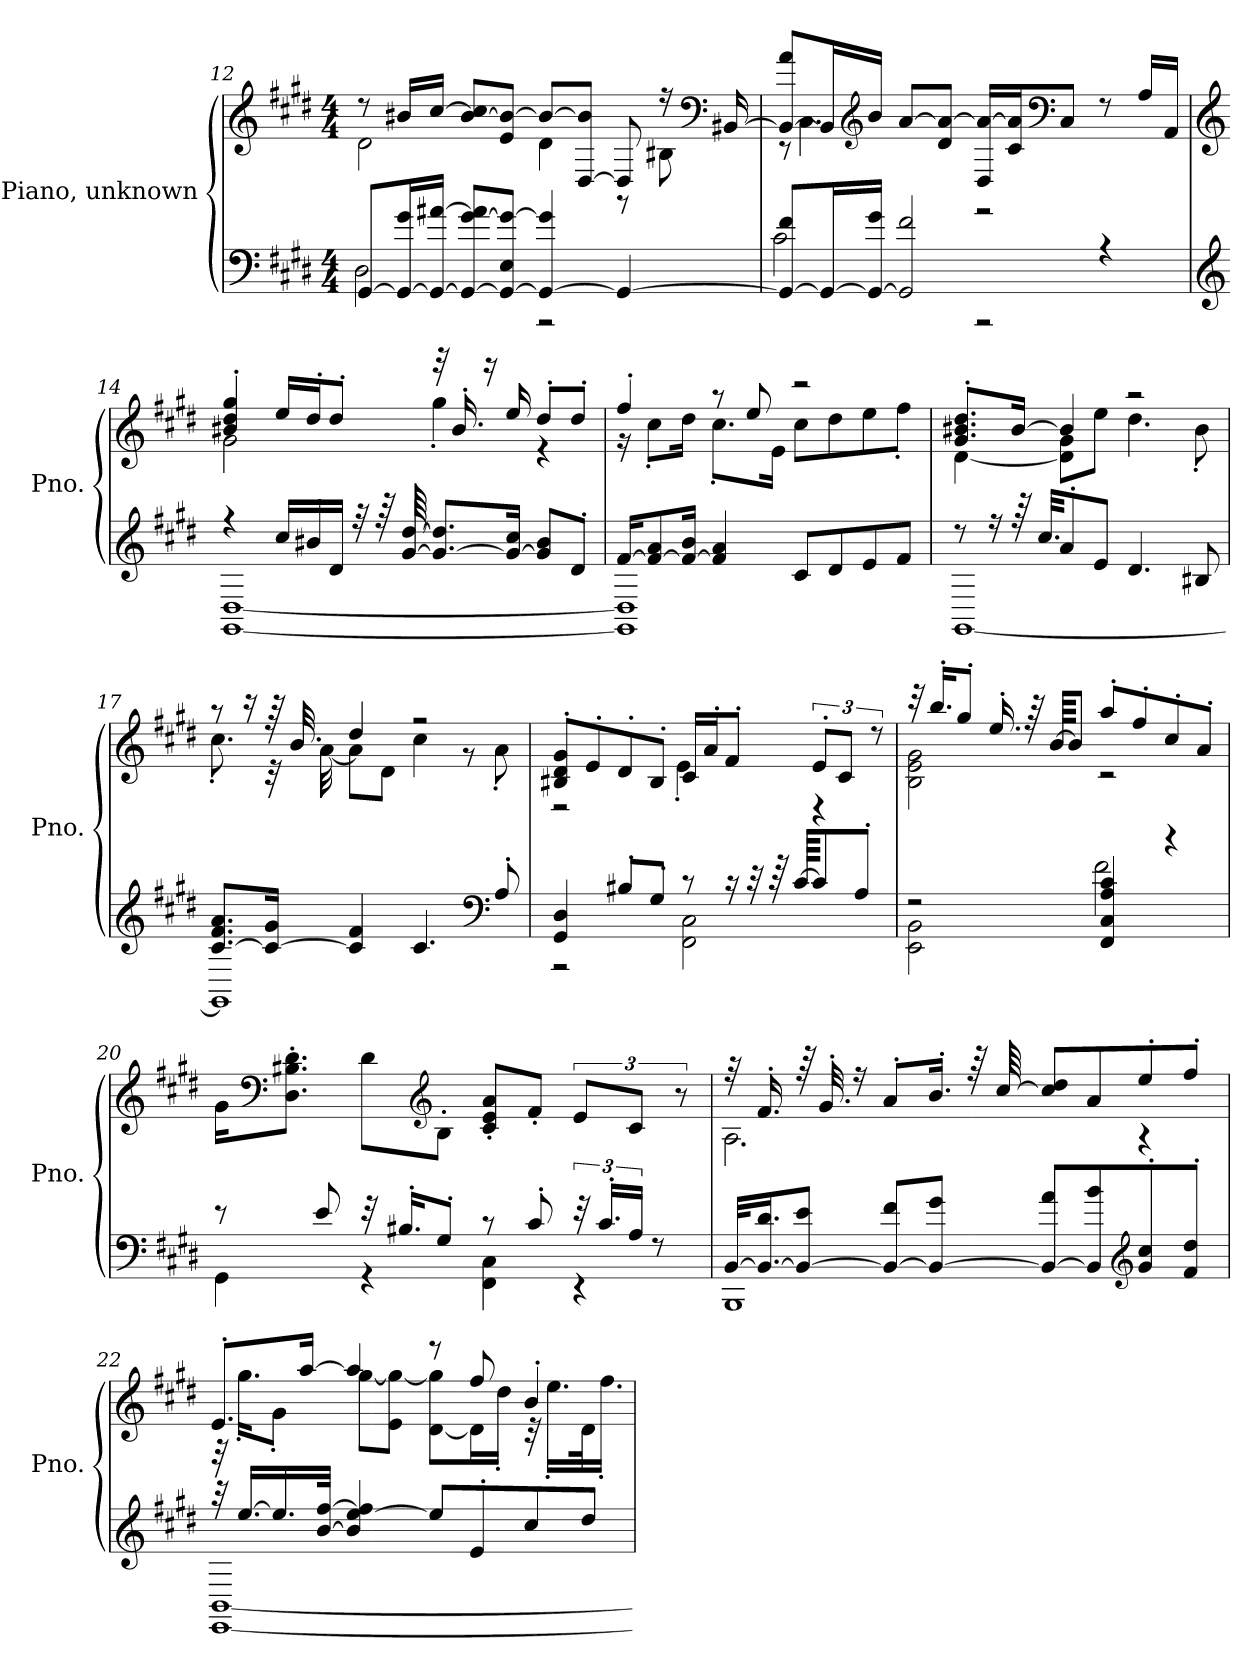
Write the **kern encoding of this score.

**kern	**kern
*part1	*part1
*staff2	*staff1
*I"Piano, unknown	*
*I'Pno.	*
*clefF4	*clefG2
*k[f#c#g#d#]	*k[f#c#g#d#]
*M4/4	*M4/4
=12	=12
*^	*^
[8GG#/L	2D#\	8r	2d#\
16GG#/_ 16g#/L	.	16b#X/LL	.
16GG#/_ [16a#X/JJ	.	[16cc#/JJ	.
8GG#/_ [8g#/ 8a#/]L	.	[8b#/ 8cc#/]L	.
8GG#/_ 8E/ 8g#/_J	.	8e/ 8b#/_J	.
4GG#/_ 4g#/]	2r	8b#/L_	4d#\
.	.	[8D#/ 8b#/]J	.
4GG#/_	.	8D#/]	8r
.	.	16r	8B#X\
*	*	*clefF4	*
.	.	[16BB#X/	.
!!LO:LB:g=z	!!
=13	=13	=13	=13
8GG#/_ 8f#/L	2c#\	8BB#/_ 8a/L	8r
16GG#/L_	.	16BB#/L]	4.C#\
*	*	*clefG2	*
16GG#/_ 16g#/JJ	.	16b/JJ	.
2GG#/] 2f#/	.	[8a/L	.
.	.	8d#/ 8a/_J	.
.	2r	16D#/ 16a/_LL	2r
.	.	16c#/ 16a/]J	.
*	*	*clefF4	*
.	.	8C#/J	.
4r	.	8r	.
.	.	16A/LL	.
.	.	16AA/JJ	.
=14	=14	=14	=14
*clefG2	*	*clefG2	*
4r	[1GG# [1D#	4b#X/' 4dd#/' 4gg#/'	2g#\
16cc#/LL	.	16ee/LL	.
16b#X'/	.	16dd#'/J	.
16d#/JJ	.	8dd#'/J	.
32r	.	.	.
64r	.	.	.
[64g#/ [64dd#/	.	.	.
8.g#/_ 8.dd#/]L	.	32r	4gg#'\
.	.	16.b#'/	.
.	.	16r	.
16g#/_ 16cc#/Jk	.	16ee/	.
8g#/] 8b#/L	.	8dd#'/L	4r
8d#'/J	.	8dd#'/J	.
!!LO:PB:g=z	!!
=15	=15	=15	=15
[16f#/KL	1GG#] 1D#]	4ff#'/	16r
8f#/_ 8a/	.	.	8cc#'\L
16f#/_ 16b/Jk	.	.	16dd#\Jk
4f#/] 4a/	.	8r	8.cc#'\L
.	.	8ee/	.
.	.	.	16e\Jk
8c#/L	.	2r	8cc#\L
8d#/	.	.	8dd#\
8e/	.	.	8ee\
8f#/J	.	.	8ff#'\J
=16	=16	=16	=16
8r	[1GG#	8.g#/' 8.b#X/' 8.dd#/'L	[4d#\
16r	.	.	.
64r	.	[16b#/Jk	.
32.cc#/KKL	.	.	.
8a'/	.	4b#/]	8d#\] 8g#\L
8e/J	.	.	8ee\J
4.d#/	.	2r	4.dd#\
8B#X/	.	.	8b#'\
=17	=17	=17	=17
[8.c#/ 8.f#/ 8.a/L	1GG#]	8r	8.cc#'\
.	.	16r	.
16c#/_ 16g#/Jk	.	64r	32r
.	.	32.b/	.
.	.	.	[32a\
4c#/] 4f#/	.	4dd#/	8a\L]
.	.	.	8d#\J
4.c#/	.	2r	4cc#\
.	.	.	8r
*clefF4	*	*	*
8A'/	.	.	8a'\
!!LO:LB:g=z	!!
=18	=18	=18	=18
4GG#/ 4D#/	2r	8B#X/' 8d#/' 8g#/'L	2r
.	.	8e'/	.
8B#X'/L	.	8d#'/	.
8G#'/J	.	8B#'/J	.
8r	2FF#\ 2C#\	16c#/LL	4e'\
.	.	16a'/J	.
16r	.	8f#'/J	.
32r	.	.	.
64r	.	.	.
[64c#/KKKL	.	.	.
8c#/]	.	12e'/L	4r
.	.	12c#/J	.
8A'/J	.	.	.
.	.	12r	.
=19	=19	=19	=19
2r	2EE\ 2BB\	32r	2B\ 2e\ 2g#\
.	.	16.bb'/KL	.
.	.	8gg#'/J	.
.	.	16.ee'/	.
.	.	64r	.
.	.	[64b/KKKL	.
.	.	8b/J]	.
4FF#/ 4C#/ 4A/ 4c#/	2f#\	8aa'/L	2r
.	.	8ff#'/	.
4r	.	8cc#'/	.
.	.	8a'/J	.
*	*	*v	*v
!!LO:LB:g=z
=20	=20	=20
8r	4GG#\	16g#\KL
*	*	*clefF4
.	.	8.D#\' 8.B#X\' 8.d#\'J
8e/	.	.
32r	4r	8d#\L
16.B#X'/KL	.	.
*	*	*clefG2
8G#'/J	.	8B#'\J
8r	4FF#\ 4C#\	8c#/' 8e/' 8a/'L
8c#'/	.	8f#'/J
48r	4r	12e/L
24.c#'/LL	.	.
24A/JJ	.	12c#/J
8r	.	.
.	.	12r
=21	=21	=21
*	*	*^
[32BB/KLL	1BBB	32r	2.A\
16.BB/_ 16.d#/J	.	16.f#'/	.
8BB/_ 8e/J	.	64r	.
.	.	32.g#'/	.
.	.	16r	.
8BB/_ 8f#/L	.	8a'/L	.
8BB/_ 8g#/J	.	16.b'/Jk	.
.	.	64r	.
.	.	[64cc#/	.
8BB/_ 8a/L	.	8cc#/] 8dd#/L	.
8BB/] 8b/	.	8a/	.
*clefG2	*	*	*
8g#/' 8cc#/'	.	8ee'/	4r
8f#/' 8dd#/'J	.	8ff#'/J	.
!!LO:LB:g=z	!!
=22	=22	=22	=22
32r	[1EE [1BB	8.e'/L	32r
[16.ee/LL	.	.	16.gg#'\KL
16.ee/]	.	.	8g#'\J
.	.	[16aa/Jk	.
[32b/ [32ff#/JJk	.	.	.
4b/] [4ee/ 4ff#/]	.	4aa/]	[8gg#\L
.	.	.	8e\ 8gg#\_J
8ee/L]	.	8r	[8d#\ 8gg#\]L
8e'/	.	8ff#/	16d#\L]
.	.	.	16dd#'\JJ
8cc#/	.	4b'/	32r
.	.	.	16.ee'\LL
8dd#/J	.	.	32d#\K
.	.	.	16.ff#'\JJ
*v	*v	*	*
*	*v	*v
=	=
*-	*-
